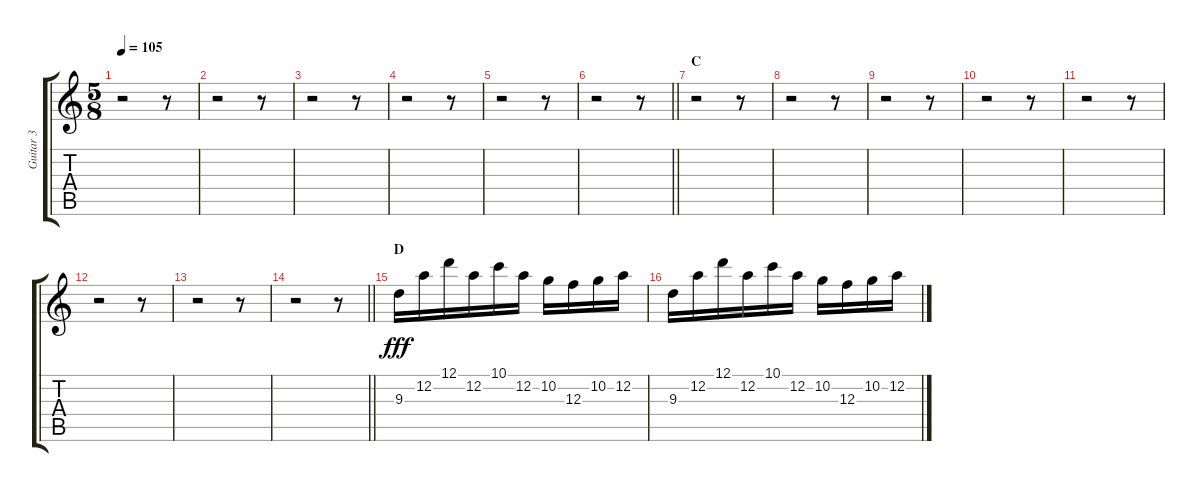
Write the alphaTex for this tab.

\track ("Guitar 3" "Guitar 3") {instrument distortionguitar}
\staff {score tabs}
\tuning (D4 A3 F3 C3 G2 D2) {hide}
\ts (5 8)
\tempo 105
\clef g2
\ks aminor
r.2{dy fff} r.8 |
r.2 r.8 |
r.2 r.8 |
r.2 r.8 |
r.2 r.8 |
\barLineRight lightlight
r.2 r.8 |
\section ("" "C")
r.2 r.8 |
r.2 r.8 |
r.2 r.8 |
r.2 r.8 |
r.2 r.8 |
r.2 r.8 |
r.2 r.8 |
\barLineRight lightlight
r.2 r.8 |
\section ("" "D")
9.3.16 12.2.16 12.1.16 12.2.16 10.1.16 12.2.16 10.2.16 12.3.16 10.2.16 12.2.16 |
9.3.16 12.2.16 12.1.16 12.2.16 10.1.16 12.2.16 10.2.16 12.3.16 10.2.16 12.2.16
